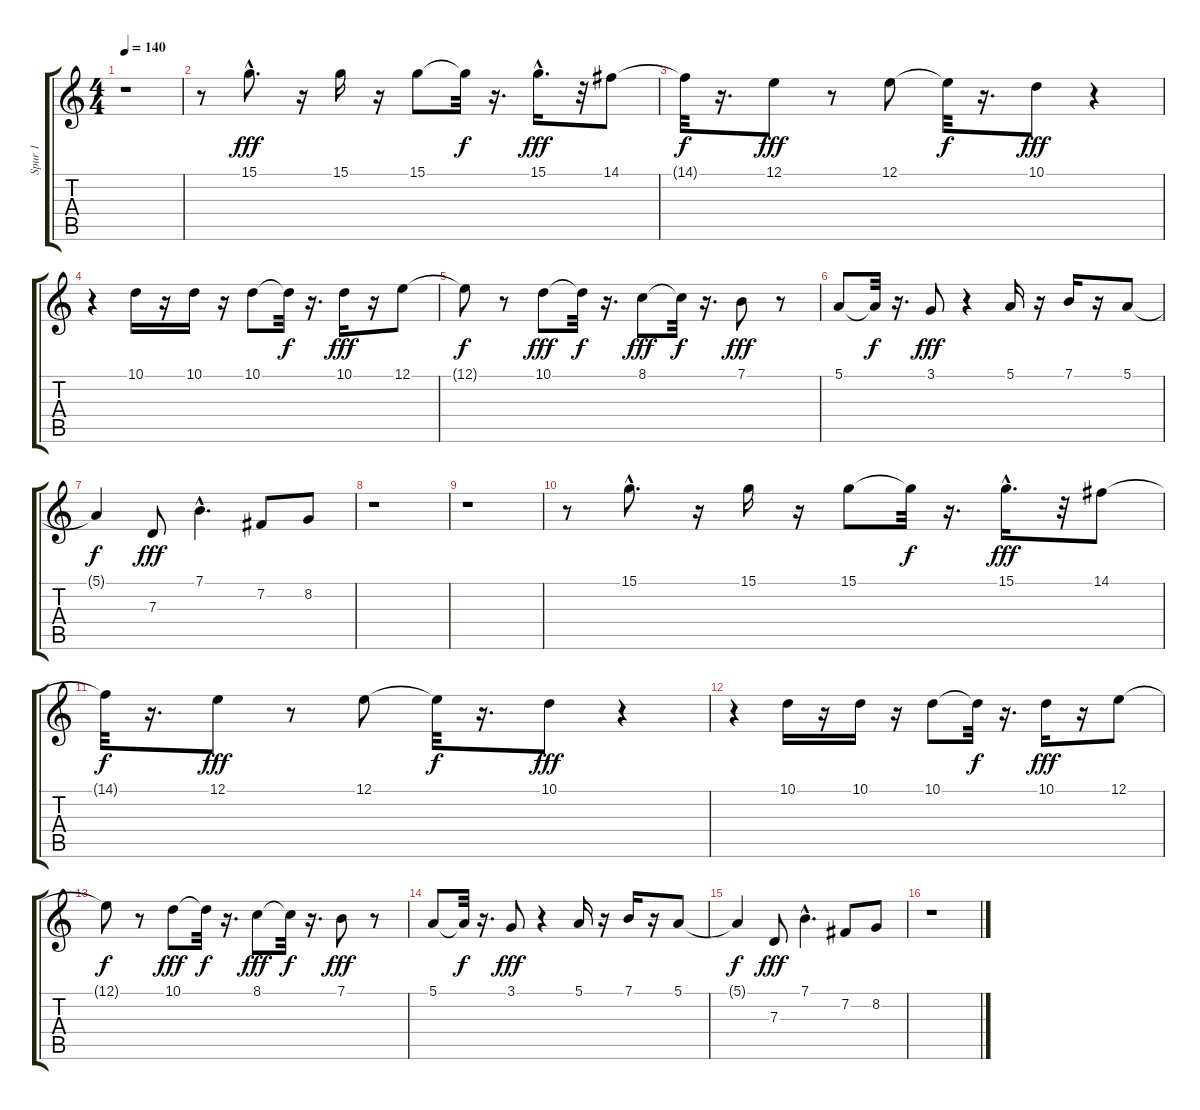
\track ("Spur 1" "Spur 1") {instrument ocarina}
\staff {score tabs}
\tuning (E4 B3 G3 D3 A2 E2) {hide}
\ts (4 4)
\tempo 140
\clef g2
\ks c
r.1{dy fff} |
r.8 15.1{hac}.8{d} r.16 15.1.16 r.16 15.1.8 15.1{t}.32{dy f} r.16{d} 15.1{hac}.16{d dy fff} r.32 14.1.8 |
14.1{t}.32{dy f} r.16{d} 12.1.8{dy fff} r.8 12.1.8 12.1{t}.32{dy f} r.16{d} 10.1.8{dy fff} r.4 |
r.4 10.1.16 r.16 10.1.16 r.16 10.1.8 10.1{t}.32{dy f} r.16{d} 10.1.16{dy fff} r.16 12.1.8 |
12.1{t}.8{dy f} r.8 10.1.8{dy fff} 10.1{t}.32{dy f} r.16{d} 8.1.8{dy fff} 8.1{t}.32{dy f} r.16{d} 7.1.8{dy fff} r.8 |
5.1.8 5.1{t}.32{dy f} r.16{d} 3.1.8{dy fff} r.4 5.1.16 r.16 7.1.16 r.16 5.1.8 |
5.1{t}.4{dy f} 7.3.8{dy fff} 7.1{hac}.4{d} 7.2.8 8.2.8 |
r.1 |
r.1 |
r.8 15.1{hac}.8{d} r.16 15.1.16 r.16 15.1.8 15.1{t}.32{dy f} r.16{d} 15.1{hac}.16{d dy fff} r.32 14.1.8 |
14.1{t}.32{dy f} r.16{d} 12.1.8{dy fff} r.8 12.1.8 12.1{t}.32{dy f} r.16{d} 10.1.8{dy fff} r.4 |
r.4 10.1.16 r.16 10.1.16 r.16 10.1.8 10.1{t}.32{dy f} r.16{d} 10.1.16{dy fff} r.16 12.1.8 |
12.1{t}.8{dy f} r.8 10.1.8{dy fff} 10.1{t}.32{dy f} r.16{d} 8.1.8{dy fff} 8.1{t}.32{dy f} r.16{d} 7.1.8{dy fff} r.8 |
5.1.8 5.1{t}.32{dy f} r.16{d} 3.1.8{dy fff} r.4 5.1.16 r.16 7.1.16 r.16 5.1.8 |
5.1{t}.4{dy f} 7.3.8{dy fff} 7.1{hac}.4{d} 7.2.8 8.2.8 |
r.1
